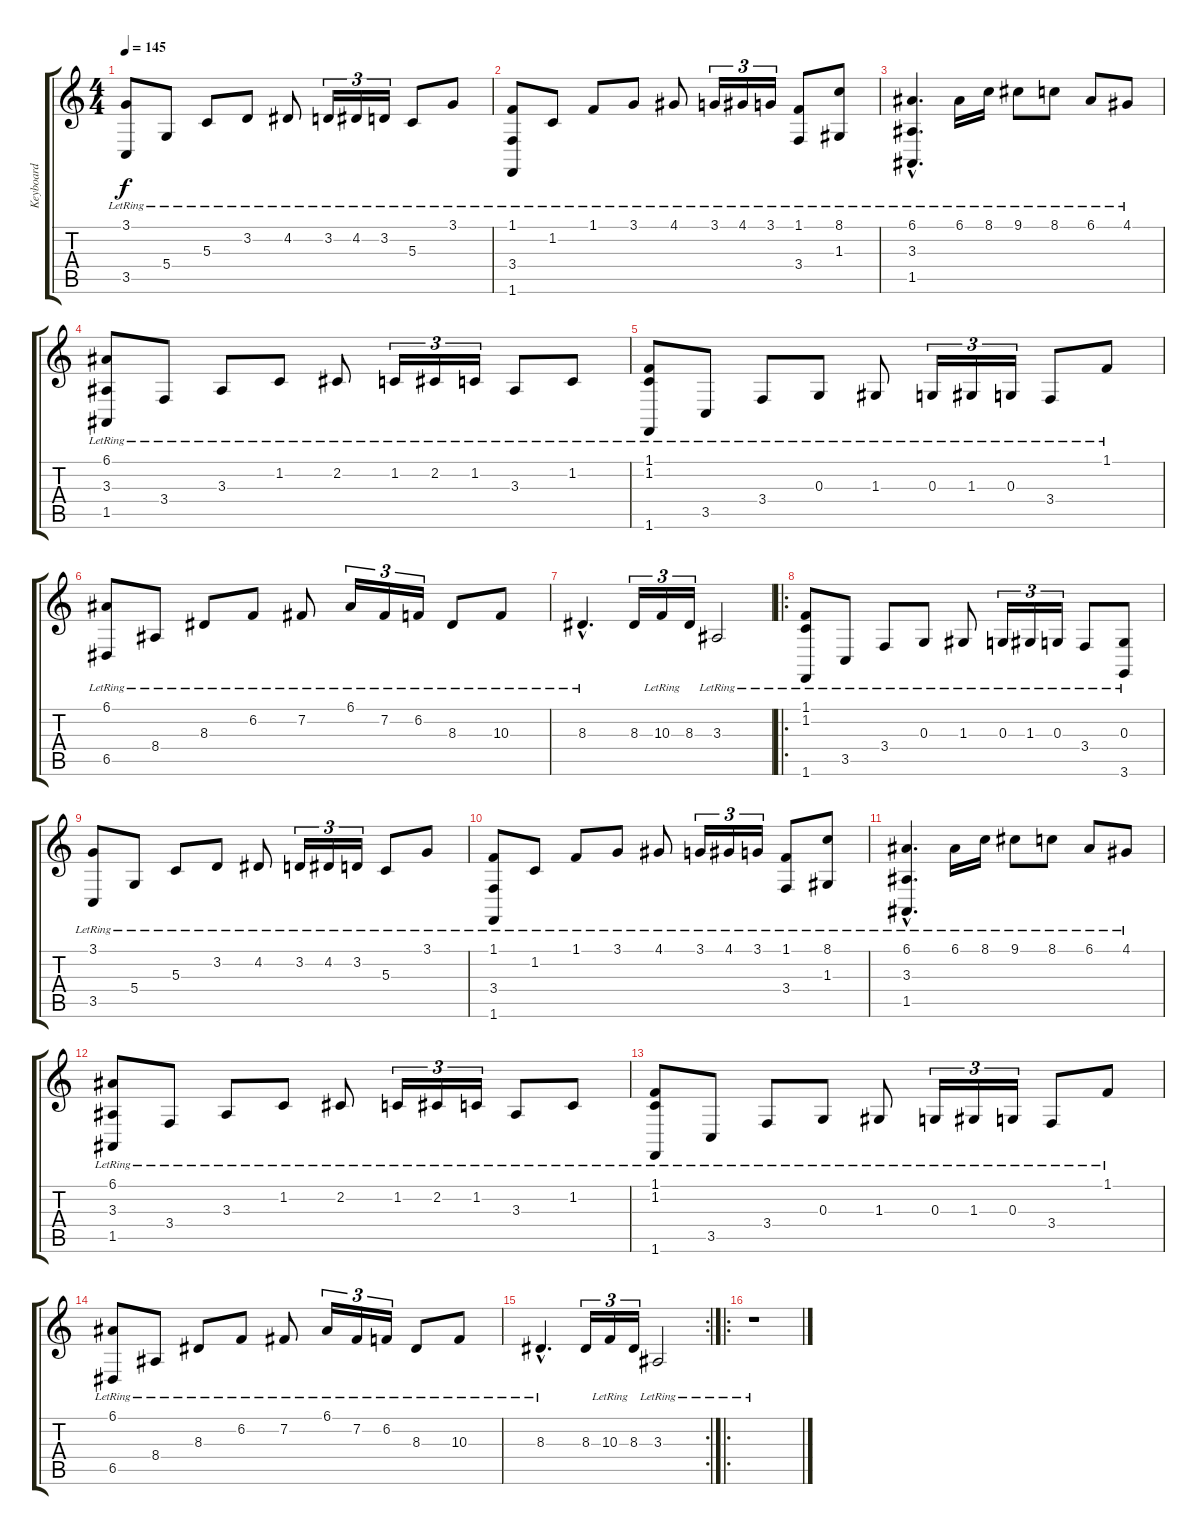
\track ("Keyboard" "Keyboard") {instrument harpsichord}
\staff {score tabs}
\tuning (E4 B3 G3 D3 A2 E2) {hide}
\ts (4 4)
\tempo 145
\clef g2
\ks c
(3.1{lr} 3.5{lr}).8{dy f} 5.4{lr}.8 5.3{lr}.8 3.2{lr}.8 4.2{lr}.8 3.2{lr}.16{tu (3 2)} 4.2{lr}.16{tu (3 2)} 3.2{lr}.16{tu (3 2)} 5.3{lr}.8 3.1{lr}.8 |
(1.1{lr} 3.4{lr} 1.6{lr}).8 1.2{lr}.8 1.1{lr}.8 3.1{lr}.8 4.1{lr}.8 3.1{lr}.16{tu (3 2)} 4.1{lr}.16{tu (3 2)} 3.1{lr}.16{tu (3 2)} (1.1{lr} 3.4{lr}).8 (8.1{lr} 1.3{lr}).8 |
(6.1{hac lr} 3.3{hac lr} 1.5{hac lr}).4{d} 6.1{lr}.16 8.1{lr}.16 9.1{lr}.8 8.1{lr}.8 6.1{lr}.8 4.1{lr}.8 |
(6.1{lr} 3.3{lr} 1.5{lr}).8 3.4{lr}.8 3.3{lr}.8 1.2{lr}.8 2.2{lr}.8 1.2{lr}.16{tu (3 2)} 2.2{lr}.16{tu (3 2)} 1.2{lr}.16{tu (3 2)} 3.3{lr}.8 1.2{lr}.8 |
(1.1{lr} 1.2{lr} 1.6{lr}).8 3.5{lr}.8 3.4{lr}.8 0.3{lr}.8 1.3{lr}.8 0.3{lr}.16{tu (3 2)} 1.3{lr}.16{tu (3 2)} 0.3{lr}.16{tu (3 2)} 3.4{lr}.8 1.1{lr}.8 |
(6.1{lr} 6.5{lr}).8 8.4{lr}.8 8.3{lr}.8 6.2{lr}.8 7.2{lr}.8 6.1{lr}.16{tu (3 2)} 7.2{lr}.16{tu (3 2)} 6.2{lr}.16{tu (3 2)} 8.3{lr}.8 10.3{lr}.8 |
8.3{hac lr}.4{d} 8.3.16{tu (3 2)} 10.3{lr}.16{tu (3 2)} 8.3.16{tu (3 2)} 3.3{lr}.2 |
\ro
(1.1{lr} 1.2{lr} 1.6{lr}).8 3.5{lr}.8 3.4{lr}.8 0.3{lr}.8 1.3{lr}.8 0.3{lr}.16{tu (3 2)} 1.3{lr}.16{tu (3 2)} 0.3{lr}.16{tu (3 2)} 3.4{lr}.8 (0.3{lr} 3.6{lr}).8 |
(3.1{lr} 3.5{lr}).8 5.4{lr}.8 5.3{lr}.8 3.2{lr}.8 4.2{lr}.8 3.2{lr}.16{tu (3 2)} 4.2{lr}.16{tu (3 2)} 3.2{lr}.16{tu (3 2)} 5.3{lr}.8 3.1{lr}.8 |
(1.1{lr} 3.4{lr} 1.6{lr}).8 1.2{lr}.8 1.1{lr}.8 3.1{lr}.8 4.1{lr}.8 3.1{lr}.16{tu (3 2)} 4.1{lr}.16{tu (3 2)} 3.1{lr}.16{tu (3 2)} (1.1{lr} 3.4{lr}).8 (8.1{lr} 1.3{lr}).8 |
(6.1{hac lr} 3.3{hac lr} 1.5{hac lr}).4{d} 6.1{lr}.16 8.1{lr}.16 9.1{lr}.8 8.1{lr}.8 6.1{lr}.8 4.1{lr}.8 |
(6.1{lr} 3.3{lr} 1.5{lr}).8 3.4{lr}.8 3.3{lr}.8 1.2{lr}.8 2.2{lr}.8 1.2{lr}.16{tu (3 2)} 2.2{lr}.16{tu (3 2)} 1.2{lr}.16{tu (3 2)} 3.3{lr}.8 1.2{lr}.8 |
(1.1{lr} 1.2{lr} 1.6{lr}).8 3.5{lr}.8 3.4{lr}.8 0.3{lr}.8 1.3{lr}.8 0.3{lr}.16{tu (3 2)} 1.3{lr}.16{tu (3 2)} 0.3{lr}.16{tu (3 2)} 3.4{lr}.8 1.1{lr}.8 |
(6.1{lr} 6.5{lr}).8 8.4{lr}.8 8.3{lr}.8 6.2{lr}.8 7.2{lr}.8 6.1{lr}.16{tu (3 2)} 7.2{lr}.16{tu (3 2)} 6.2{lr}.16{tu (3 2)} 8.3{lr}.8 10.3{lr}.8 |
\rc 2
8.3{hac lr}.4{d} 8.3.16{tu (3 2)} 10.3{lr}.16{tu (3 2)} 8.3.16{tu (3 2)} 3.3{lr}.2 |
\ro
r.1
